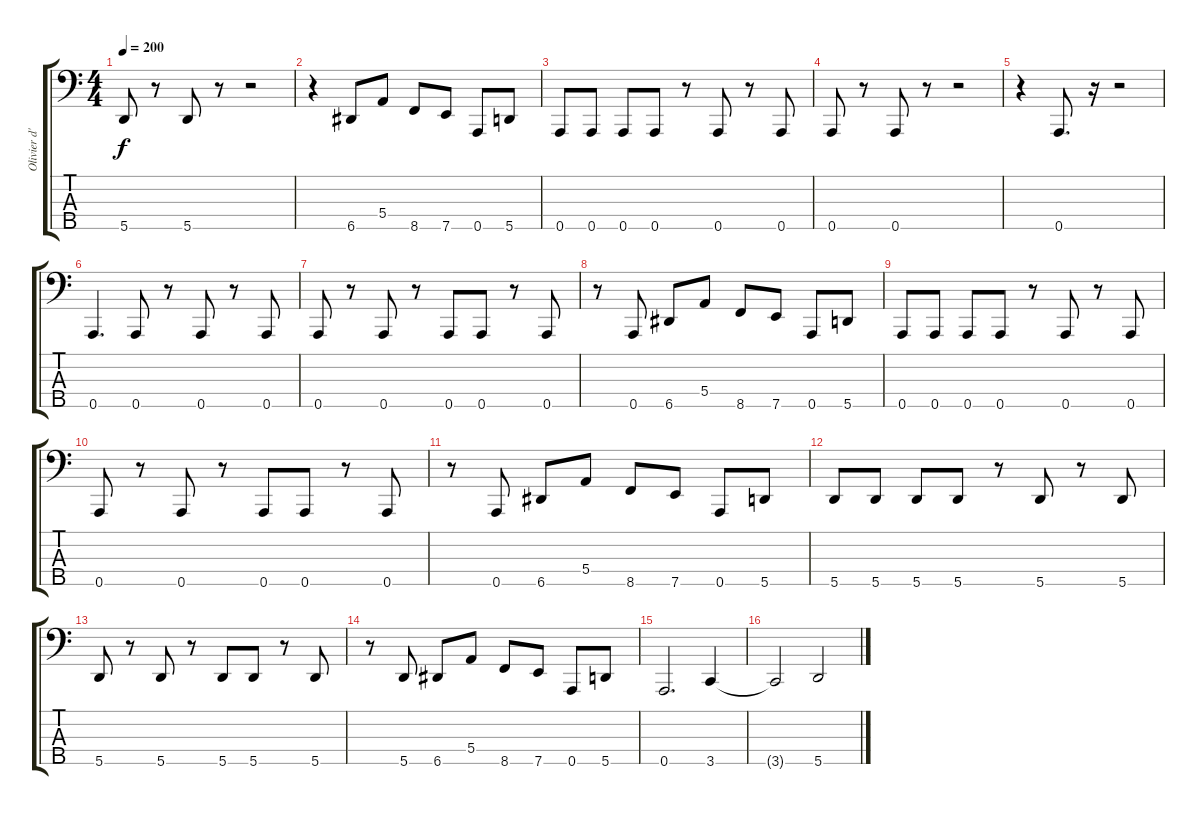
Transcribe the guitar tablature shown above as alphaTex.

\track ("Olivier d'Aries (Bass)" "Olivier d'") {instrument electricbassfinger}
\staff {score tabs}
\tuning (G2 D2 A1 E1 A0) {hide}
\ts (4 4)
\tempo 200
\clef f4
\ks c
5.5.8{dy f} r.8 5.5.8 r.8 r.2 |
r.4 6.5.8 5.4.8 8.5.8 7.5.8 0.5.8 5.5.8 |
0.5.8 0.5.8 0.5.8 0.5.8 r.8 0.5.8 r.8 0.5.8 |
0.5.8 r.8 0.5.8 r.8 r.2 |
r.4 0.5.8{d} r.16 r.2 |
0.5.4{d} 0.5.8 r.8 0.5.8 r.8 0.5.8 |
0.5.8 r.8 0.5.8 r.8 0.5.8 0.5.8 r.8 0.5.8 |
r.8 0.5.8 6.5.8 5.4.8 8.5.8 7.5.8 0.5.8 5.5.8 |
0.5.8 0.5.8 0.5.8 0.5.8 r.8 0.5.8 r.8 0.5.8 |
0.5.8 r.8 0.5.8 r.8 0.5.8 0.5.8 r.8 0.5.8 |
r.8 0.5.8 6.5.8 5.4.8 8.5.8 7.5.8 0.5.8 5.5.8 |
5.5.8 5.5.8 5.5.8 5.5.8 r.8 5.5.8 r.8 5.5.8 |
5.5.8 r.8 5.5.8 r.8 5.5.8 5.5.8 r.8 5.5.8 |
r.8 5.5.8 6.5.8 5.4.8 8.5.8 7.5.8 0.5.8 5.5.8 |
0.5.2{d} 3.5.4 |
3.5{t}.2 5.5.2
